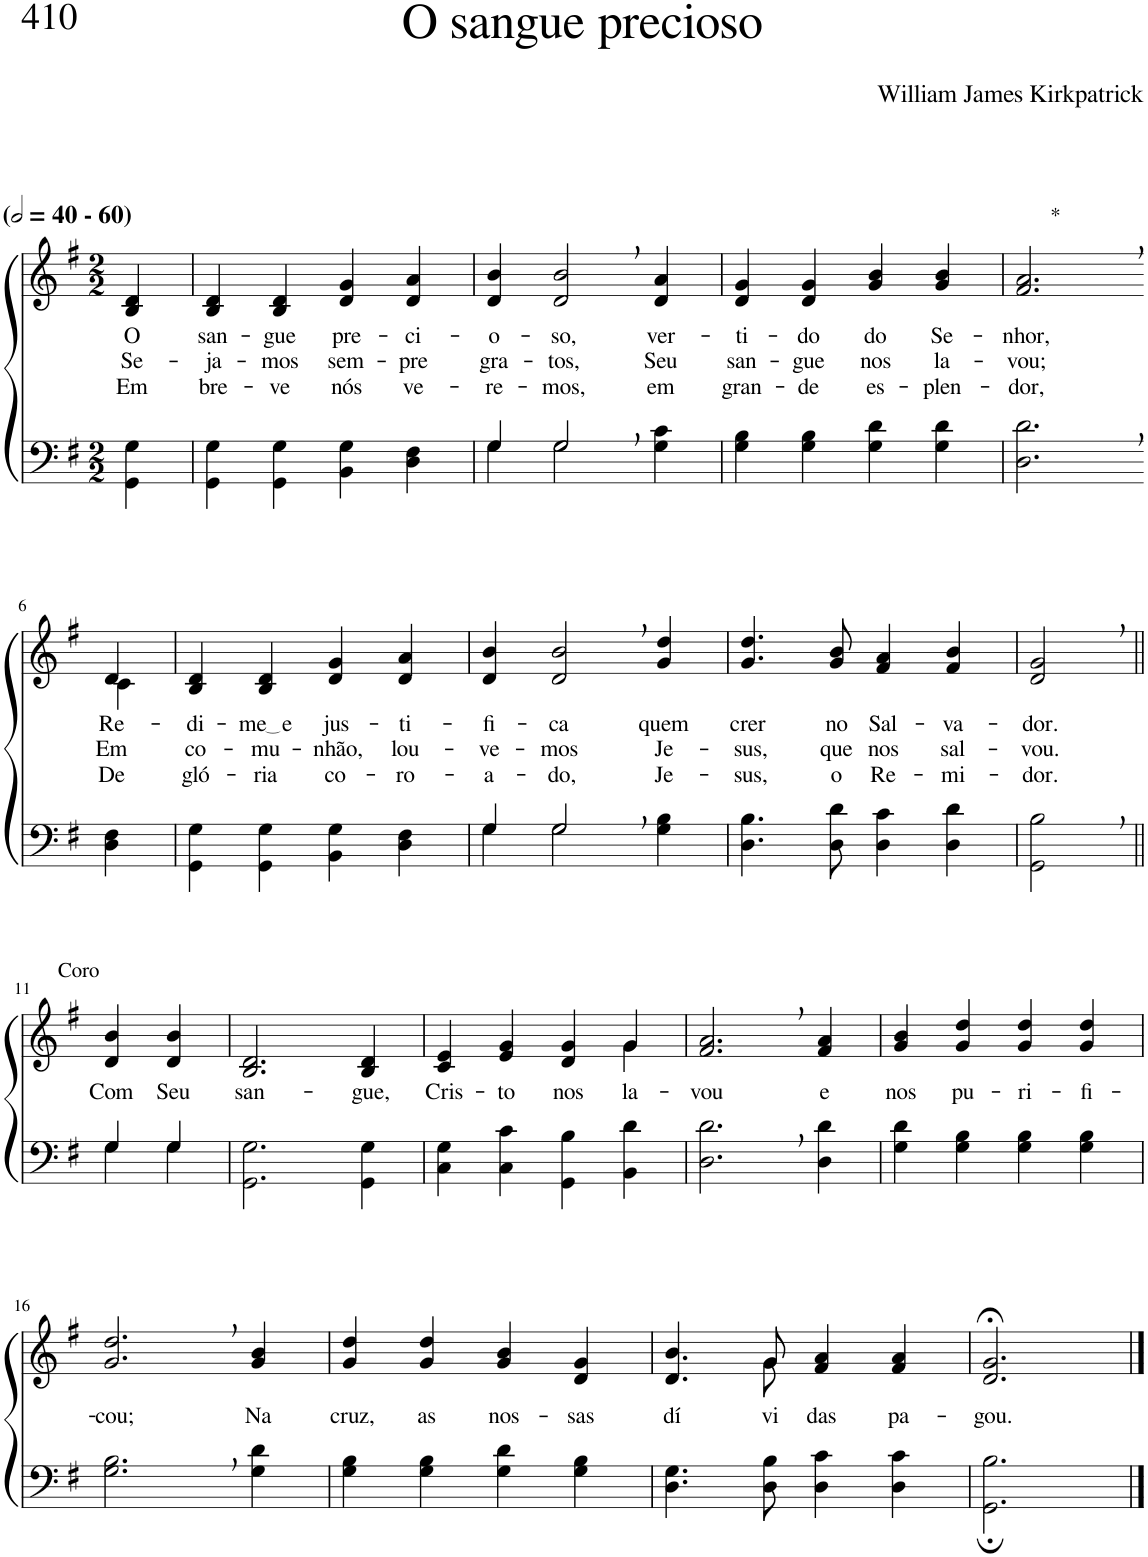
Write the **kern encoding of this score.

**kern	**kern	**text	**text	**text
*part2	*part1	*part1	*part1	*part1
*staff2	*staff1	*staff1	*staff1	*staff1
*I"Parte III e IV	*I"Parte I e II	*	*	*
*clefF4	*clefG2	*	*	*
*k[f#]	*k[f#]	*	*	*
*M2/2	*M2/2	*	*	*
*MM80	*MM80	*	*	*
=1	=1	=1	=1	=1
!	!LO:TX:a:B:t=(	!	!	!
!	!LO:TX:a:B:t=- 60)	!	!	!
!	!	!LO:LY:b	!LO:LY:b	!LO:LY:b
4GG\ 4G\	4B/ 4d/	O	Se-	Em
=2	=2	=2	=2	=2
!	!	!LO:LY:b	!LO:LY:b	!LO:LY:b
4GG\ 4G\	4B/ 4d/	san-	-ja-	bre-
!	!	!LO:LY:b	!LO:LY:b	!LO:LY:b
4GG\ 4G\	4B/ 4d/	-gue	-mos	-ve
!	!	!LO:LY:b	!LO:LY:b	!LO:LY:b
4BB\ 4G\	4d/ 4g/	pre-	sem-	nós
!	!	!LO:LY:b	!LO:LY:b	!LO:LY:b
4D\ 4F#\	4d/ 4a/	-ci-	-pre	ve-
=3	=3	=3	=3	=3
*^	*	*	*	*
!	!	!	!LO:LY:b	!LO:LY:b	!LO:LY:b
4G\	4G/	4d/ 4b/	-o-	gra-	-re-
!	!	!	!LO:LY:b	!LO:LY:b	!LO:LY:b
2G,\	2G/	2d/, 2b/,	-so,	-tos,	-mos,
!	!	!	!LO:LY:b	!LO:LY:b	!LO:LY:b
4G\ 4c\	4ryy	4d/ 4a/	ver-	Seu	em
=4	=4	=4	=4	=4	=4
!	!	!	!LO:LY:b	!LO:LY:b	!LO:LY:b
*v	*v	*	*	*	*
4G\ 4B\	4d/ 4g/	-ti-	san-	gran-
!	!	!LO:LY:b	!LO:LY:b	!LO:LY:b
4G\ 4B\	4d/ 4g/	-do	-gue	-de
!	!	!LO:LY:b	!LO:LY:b	!LO:LY:b
4G\ 4d\	4g/ 4b/	do	nos	es-
!	!	!LO:LY:b	!LO:LY:b	!LO:LY:b
4G\ 4d\	4g/ 4b/	Se-	la-	-plen-
=5	=5	=5	=5	=5
!	!LO:TX:a:t=*	!	!	!
!	!	!LO:LY:b	!LO:LY:b	!LO:LY:b
2.D\, 2.d\,	2.f#/, 2.a/,	-nhor,	-vou;	-dor,
!!LO:LB:g=z
=6-	=6-	=6-	=6-	=6-
*	*^	*	*	*
!	!	!	!LO:LY:b	!LO:LY:b	!LO:LY:b
4D\ 4F#\	4d/	4c\	Re-	Em	De
=7	=7	=7	=7	=7	=7
!	!	!	!LO:LY:b	!LO:LY:b	!LO:LY:b
*	*v	*v	*	*	*
4GG\ 4G\	4B/ 4d/	-di-	co-	gló-
!	!	!LO:LY:b	!LO:LY:b	!LO:LY:b
4GG\ 4G\	4B/ 4d/	me e	-mu-	-ria
!	!	!LO:LY:b	!LO:LY:b	!LO:LY:b
4BB\ 4G\	4d/ 4g/	jus-	-nhão,	co-
!	!	!LO:LY:b	!LO:LY:b	!LO:LY:b
4D\ 4F#\	4d/ 4a/	-ti-	lou-	-ro-
=8	=8	=8	=8	=8
*^	*	*	*	*
!	!	!	!LO:LY:b	!LO:LY:b	!LO:LY:b
4G\	4G/	4d/ 4b/	-fi-	-ve-	-a-
!	!	!	!LO:LY:b	!LO:LY:b	!LO:LY:b
2G,\	2G/	2d/, 2b/,	-ca	-mos	-do,
!	!	!	!LO:LY:b	!LO:LY:b	!LO:LY:b
4G\ 4B\	4ryy	4g/ 4dd/	quem	Je-	Je-
=9	=9	=9	=9	=9	=9
!	!	!	!LO:LY:b	!LO:LY:b	!LO:LY:b
*v	*v	*	*	*	*
4.D\ 4.B\	4.g/ 4.dd/	crer	-sus,	-sus,
!	!	!LO:LY:b	!LO:LY:b	!LO:LY:b
8D\ 8d\	8g/ 8b/	no	que	o
!	!	!LO:LY:b	!LO:LY:b	!LO:LY:b
4D\ 4c\	4f#/ 4a/	Sal-	nos	Re-
!	!	!LO:LY:b	!LO:LY:b	!LO:LY:b
4D\ 4d\	4f#/ 4b/	-va-	sal-	-mi-
=10	=10	=10	=10	=10
!	!	!LO:LY:b	!LO:LY:b	!LO:LY:b
2GG\, 2B\,	2d/, 2g/,	-dor.	-vou.	-dor.
!!LO:LB:g=z
=11||	=11||	=11||	=11||	=11||
*^	*	*	*	*
!	!	!LO:TX:a:t=Coro	!	!	!
!	!	!	!LO:LY:b	!	!
4G/	4G\	4d/ 4b/	Com	.	.
!	!	!	!LO:LY:b	!	!
4G/	4G\	4d/ 4b/	Seu	.	.
=12	=12	=12	=12	=12	=12
!	!	!	!LO:LY:b	!	!
*v	*v	*	*	*	*
2.GG\ 2.G\	2.B/ 2.d/	san-	.	.
!	!	!LO:LY:b	!	!
4GG\ 4G\	4B/ 4d/	-gue,	.	.
=13	=13	=13	=13	=13
*	*^	*	*	*
!	!	!	!LO:LY:b	!	!
4C\ 4G\	2.ryy	4c/ 4e/	Cris-	.	.
!	!	!	!LO:LY:b	!	!
4C\ 4c\	.	4e/ 4g/	-to	.	.
!	!	!	!LO:LY:b	!	!
4GG\ 4B\	.	4d/ 4g/	nos	.	.
!	!	!	!LO:LY:b	!	!
4BB\ 4d\	4g\	4g/	la-	.	.
=14	=14	=14	=14	=14	=14
!	!	!	!LO:LY:b	!	!
*	*v	*v	*	*	*
2.D\, 2.d\,	2.f#/, 2.a/,	-vou	.	.
!	!	!LO:LY:b	!	!
4D\ 4d\	4f#/ 4a/	e	.	.
=15	=15	=15	=15	=15
!	!	!LO:LY:b	!	!
4G\ 4d\	4g/ 4b/	nos	.	.
!	!	!LO:LY:b	!	!
4G\ 4B\	4g/ 4dd/	pu-	.	.
!	!	!LO:LY:b	!	!
4G\ 4B\	4g/ 4dd/	-ri-	.	.
!	!	!LO:LY:b	!	!
4G\ 4B\	4g/ 4dd/	-fi-	.	.
!!LO:LB:g=z
=16	=16	=16	=16	=16
!	!	!LO:LY:b	!	!
2.G\, 2.B\,	2.g/, 2.dd/,	-cou;	.	.
!	!	!LO:LY:b	!	!
4G\ 4d\	4g/ 4b/	Na	.	.
=17	=17	=17	=17	=17
!	!	!LO:LY:b	!	!
4G\ 4B\	4g/ 4dd/	cruz,	.	.
!	!	!LO:LY:b	!	!
4G\ 4B\	4g/ 4dd/	as	.	.
!	!	!LO:LY:b	!	!
4G\ 4d\	4g/ 4b/	nos-	.	.
!	!	!LO:LY:b	!	!
4G\ 4B\	4d/ 4g/	-sas	.	.
=18	=18	=18	=18	=18
*	*^	*	*	*
!	!	!	!LO:LY:b	!	!
4.D\ 4.G\	4.ryy	4.d/ 4.b/	dí-	.	.
!	!	!	!LO:LY:b	!	!
8D\ 8B\	8g\	8g/	-vi-	.	.
!	!	!	!LO:LY:b	!	!
4D\ 4c\	2ryy	4f#/ 4a/	-das	.	.
!	!	!	!LO:LY:b	!	!
4D\ 4c\	.	4f#/ 4a/	pa-	.	.
=19	=19	=19	=19	=19	=19
!	!	!	!LO:LY:b	!	!
*	*v	*v	*	*	*
2.GG\; 2.B\;	2.d/;< 2.g/;<	-gou.	.	.
==	==	==	==	==
*-	*-	*-	*-	*-
